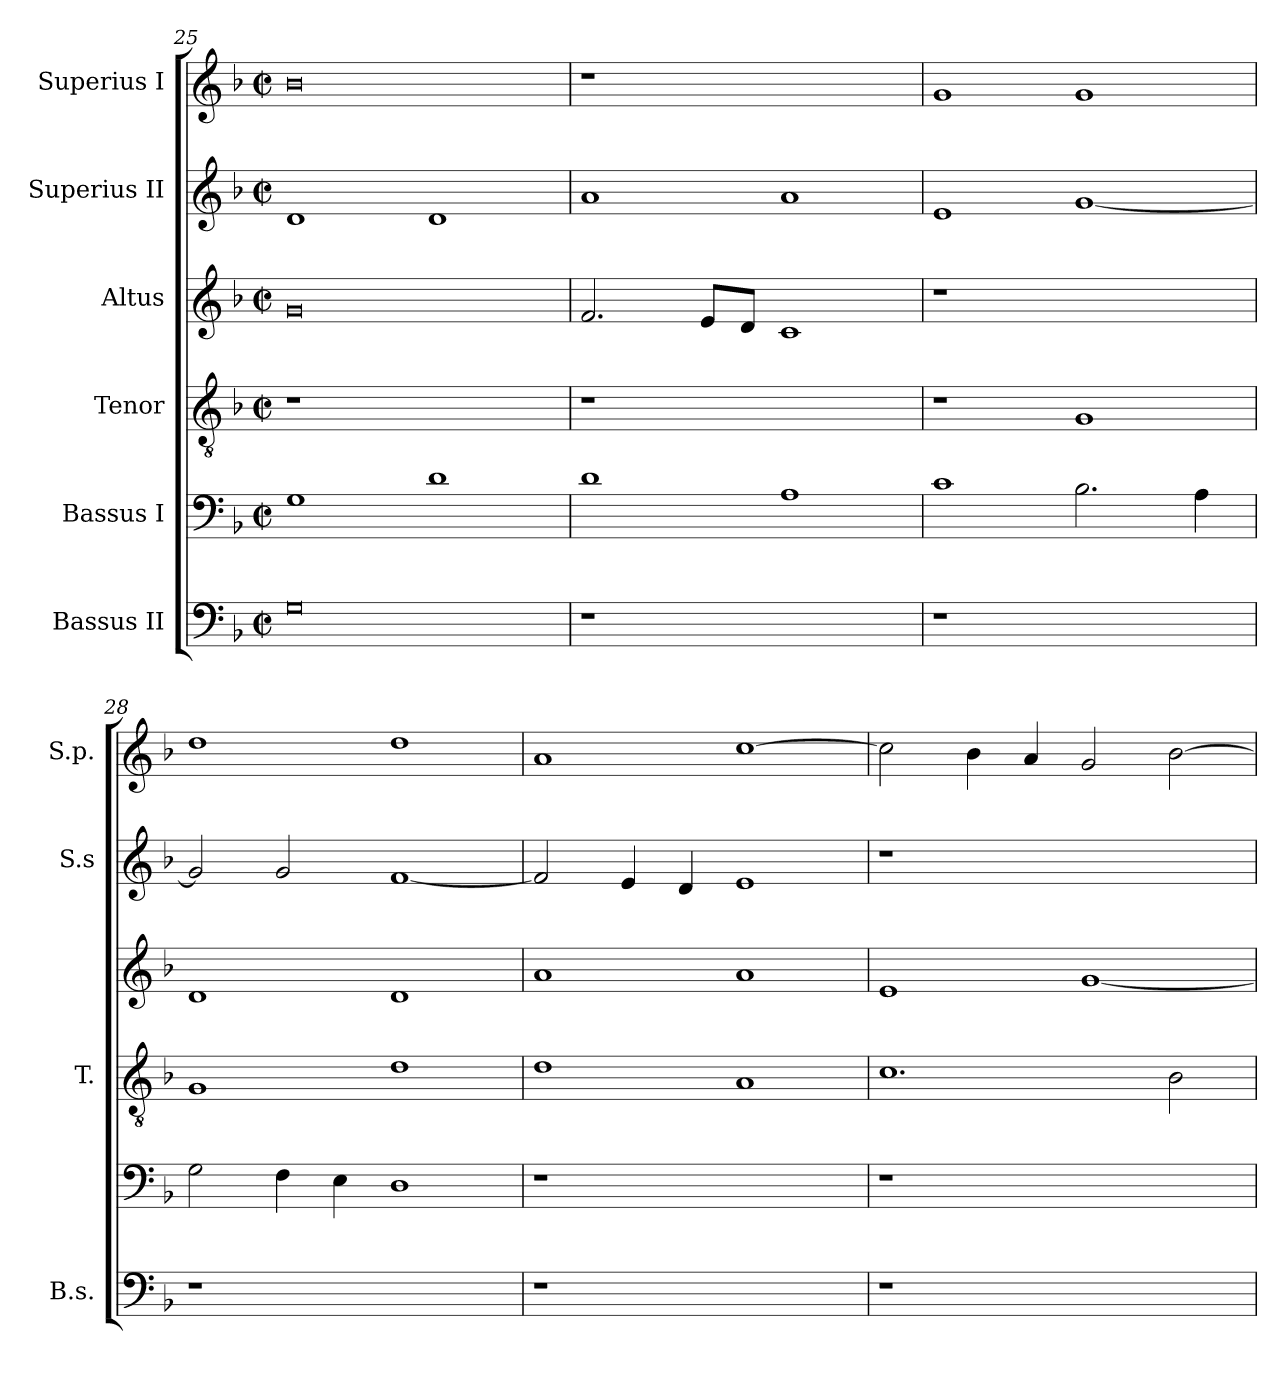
**kern	**kern	**kern	**kern	**kern	**kern
*part6	*part5	*part4	*part3	*part2	*part1
*staff6	*staff5	*staff4	*staff3	*staff2	*staff1
*I"Bassus II	*I"Bassus I	*I"Tenor	*I"Altus	*I"Superius II	*I"Superius I
*I'B.s.	*	*I'T.	*	*I'S.s	*I'S.p.
*clefF4	*clefF4	*clefGv2	*clefG2	*clefG2	*clefG2
*	*	*ITrd7c12	*	*	*
*k[b-]	*k[b-]	*k[b-]	*k[b-]	*k[b-]	*k[b-]
*F:	*F:	*F:	*F:	*F:	*F:
*M2/2	*M2/2	*M2/2	*M2/2	*M2/2	*M2/2
*met(c|)	*met(c|)	*met(c|)	*met(c|)	*met(c|)	*met(c|)
=25	=25	=25	=25	=25	=25
!	!	!LO:N:vis=1	!	!	!
0Gi	1Gi	1r	0gi	1di	0b-i
.	1di	1ryy	.	1di	.
=26	=26	=26	=26	=26	=26
!LO:N:vis=1	!	!LO:N:vis=1	!	!	!LO:N:vis=1
1r	1di	1r	2.fi/	1ai	1r
.	.	.	8ei/L	.	.
.	.	.	8di/J	.	.
1ryy	1Ai	1ryy	1ci	1ai	1ryy
!!LO:LB:g=z
=27	=27	=27	=27	=27	=27
!LO:N:vis=1	!	!	!LO:N:vis=1	!	!
1r	1ci	1r	1r	1ei	1gi
1ryy	2.B-i\	1GGi	1ryy	[<1gi	1gi
.	4Ai\	.	.	.	.
=28	=28	=28	=28	=28	=28
!LO:N:vis=1	!	!	!	!	!
1r	2Gi\	1GGi	1di	2gi/]	1ddi
.	4Fi\	.	.	2gi/	.
.	4Ei\	.	.	.	.
1ryy	1Di	1Di	1di	[<1fi	1ddi
=29	=29	=29	=29	=29	=29
!LO:N:vis=1	!LO:N:vis=1	!	!	!	!
1r	1r	1Di	1ai	2fi/]	1ai
.	.	.	.	4ei/	.
.	.	.	.	4di/	.
1ryy	1ryy	1AAi	1ai	1ei	[>1cci
=30	=30	=30	=30	=30	=30
!LO:N:vis=1	!LO:N:vis=1	!	!	!LO:N:vis=1	!
1r	1r	1.Ci	1ei	1r	2cci\]
.	.	.	.	.	4b-i\
.	.	.	.	.	4ai/
1ryy	1ryy	.	[<1gi	1ryy	2gi/
.	.	2BB-i\	.	.	[>2b-i\
=	=	=	=	=	=
*-	*-	*-	*-	*-	*-
